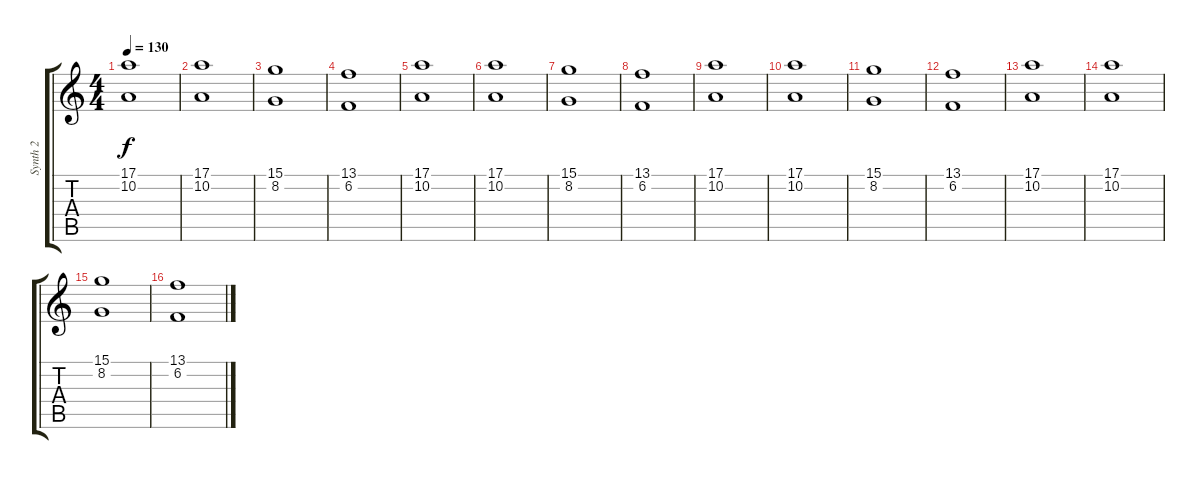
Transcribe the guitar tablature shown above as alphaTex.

\track ("Synth 2" "Synth 2") {instrument synthstrings1}
\staff {score tabs}
\tuning (E4 B3 G3 D3 A2 E2) {hide}
\ts (4 4)
\tempo 130
\clef g2
\ks c
(17.1 10.2).1{dy f} |
(17.1 10.2).1 |
(15.1 8.2).1 |
(13.1 6.2).1 |
(17.1 10.2).1 |
(17.1 10.2).1 |
(15.1 8.2).1 |
(13.1 6.2).1 |
\section ("" " ")
(17.1 10.2).1 |
(17.1 10.2).1 |
(15.1 8.2).1 |
(13.1 6.2).1 |
(17.1 10.2).1 |
(17.1 10.2).1 |
(15.1 8.2).1 |
(13.1 6.2).1
